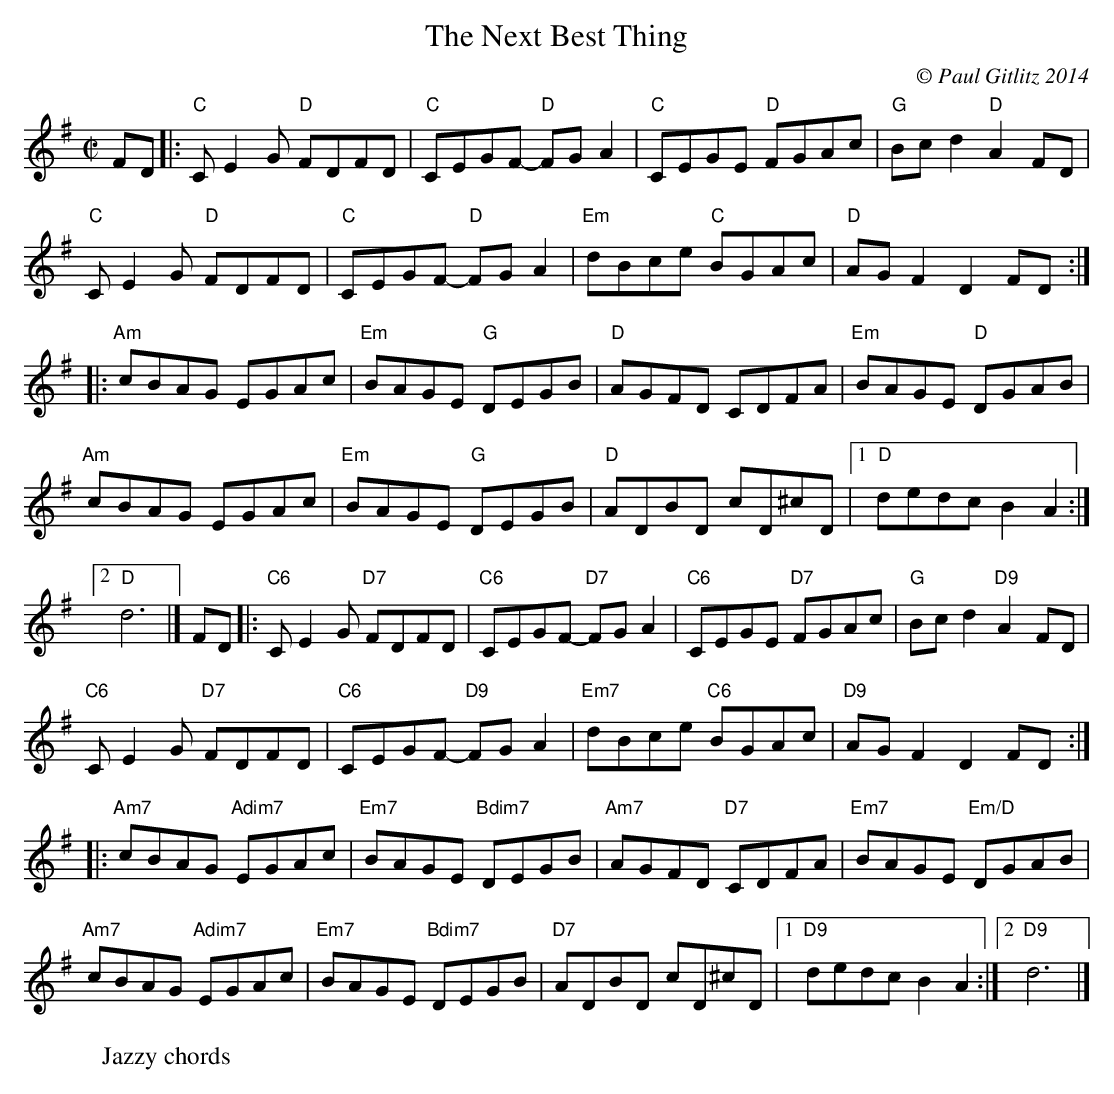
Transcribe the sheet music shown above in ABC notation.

X:1
T:Next Best Thing, The
M:C|
C:© Paul Gitlitz 2014
K:G
FD|:"C"CE2G "D"FDFD|"C"CEGF- "D"FGA2|"C"CEGE "D"FGAc|"G"Bcd2 "D"A2FD|!
"C"CE2G "D"FDFD|"C"CEGF- "D"FGA2|"Em"dBce "C"BGAc|"D"AGF2 D2FD:|!
|:"Am"cBAG EGAc|"Em"BAGE "G"DEGB|"D"AGFD CDFA|"Em"BAGE "D"DGAB|!
"Am"cBAG EGAc|"Em"BAGE "G"DEGB|"D"ADBD cD^cD|1"D"dedc B2A2:|2"D"d6|]
W: Jazzy chords
FD|:"C6"CE2G "D7"FDFD|"C6"CEGF- "D7"FGA2|"C6"CEGE "D7"FGAc|"G"Bcd2 "D9"A2FD|!
"C6"CE2G "D7"FDFD|"C6"CEGF- "D9"FGA2|"Em7"dBce "C6"BGAc|"D9"AGF2 D2FD:|!
|:"Am7"cBAG "Adim7"EGAc|"Em7"BAGE "Bdim7"DEGB|"Am7"AGFD "D7"CDFA|"Em7"BAGE "Em/D"DGAB|!
"Am7"cBAG "Adim7"EGAc|"Em7"BAGE "Bdim7"DEGB|"D7"ADBD cD^cD|1"D9"dedc B2A2:|2"D9"d6|]
